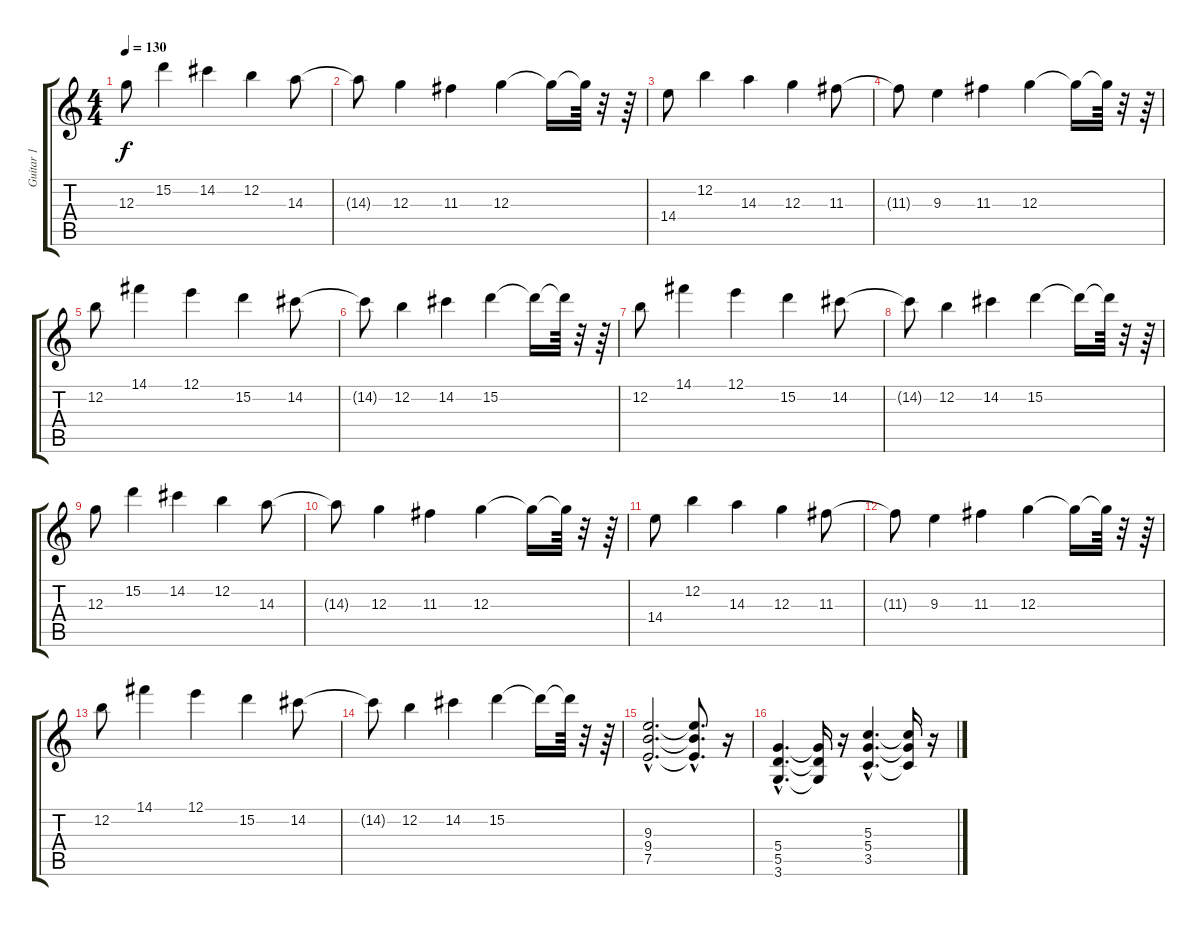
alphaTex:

\track ("Guitar 1" "Guitar 1") {instrument overdrivenguitar}
\staff {score tabs}
\tuning (E4 B3 G3 D3 A2 E2) {hide}
\ts (4 4)
\tempo 130
\clef g2
\ks c
12.3.8{dy f} 15.2.4 14.2.4 12.2.4 14.3.8 |
14.3{t}.8 12.3.4 11.3.4 12.3.4 12.3{t}.16 12.3{t}.64 r.32 r.64 |
14.4.8 12.2.4 14.3.4 12.3.4 11.3.8 |
11.3{t}.8 9.3.4 11.3.4 12.3.4 12.3{t}.16 12.3{t}.64 r.32 r.64 |
12.2.8 14.1.4 12.1.4 15.2.4 14.2.8 |
14.2{t}.8 12.2.4 14.2.4 15.2.4 15.2{t}.16 15.2{t}.64 r.32 r.64 |
12.2.8 14.1.4 12.1.4 15.2.4 14.2.8 |
14.2{t}.8 12.2.4 14.2.4 15.2.4 15.2{t}.16 15.2{t}.64 r.32 r.64 |
12.3.8 15.2.4 14.2.4 12.2.4 14.3.8 |
14.3{t}.8 12.3.4 11.3.4 12.3.4 12.3{t}.16 12.3{t}.64 r.32 r.64 |
14.4.8 12.2.4 14.3.4 12.3.4 11.3.8 |
11.3{t}.8 9.3.4 11.3.4 12.3.4 12.3{t}.16 12.3{t}.64 r.32 r.64 |
12.2.8 14.1.4 12.1.4 15.2.4 14.2.8 |
14.2{t}.8 12.2.4 14.2.4 15.2.4 15.2{t}.16 15.2{t}.64 r.32 r.64 |
(9.3{hac} 9.4{hac} 7.5{hac}).2{d} (9.3{hac t} 9.4{hac t} 7.5{hac t}).8{d} r.16 |
(5.4{hac} 5.5{hac} 3.6{hac}).4{d} (5.4{t} 5.5{t} 3.6{t}).16 r.16 (5.3{hac} 5.4{hac} 3.5{hac}).4{d} (5.3{t} 5.4{t} 3.5{t}).16 r.16
